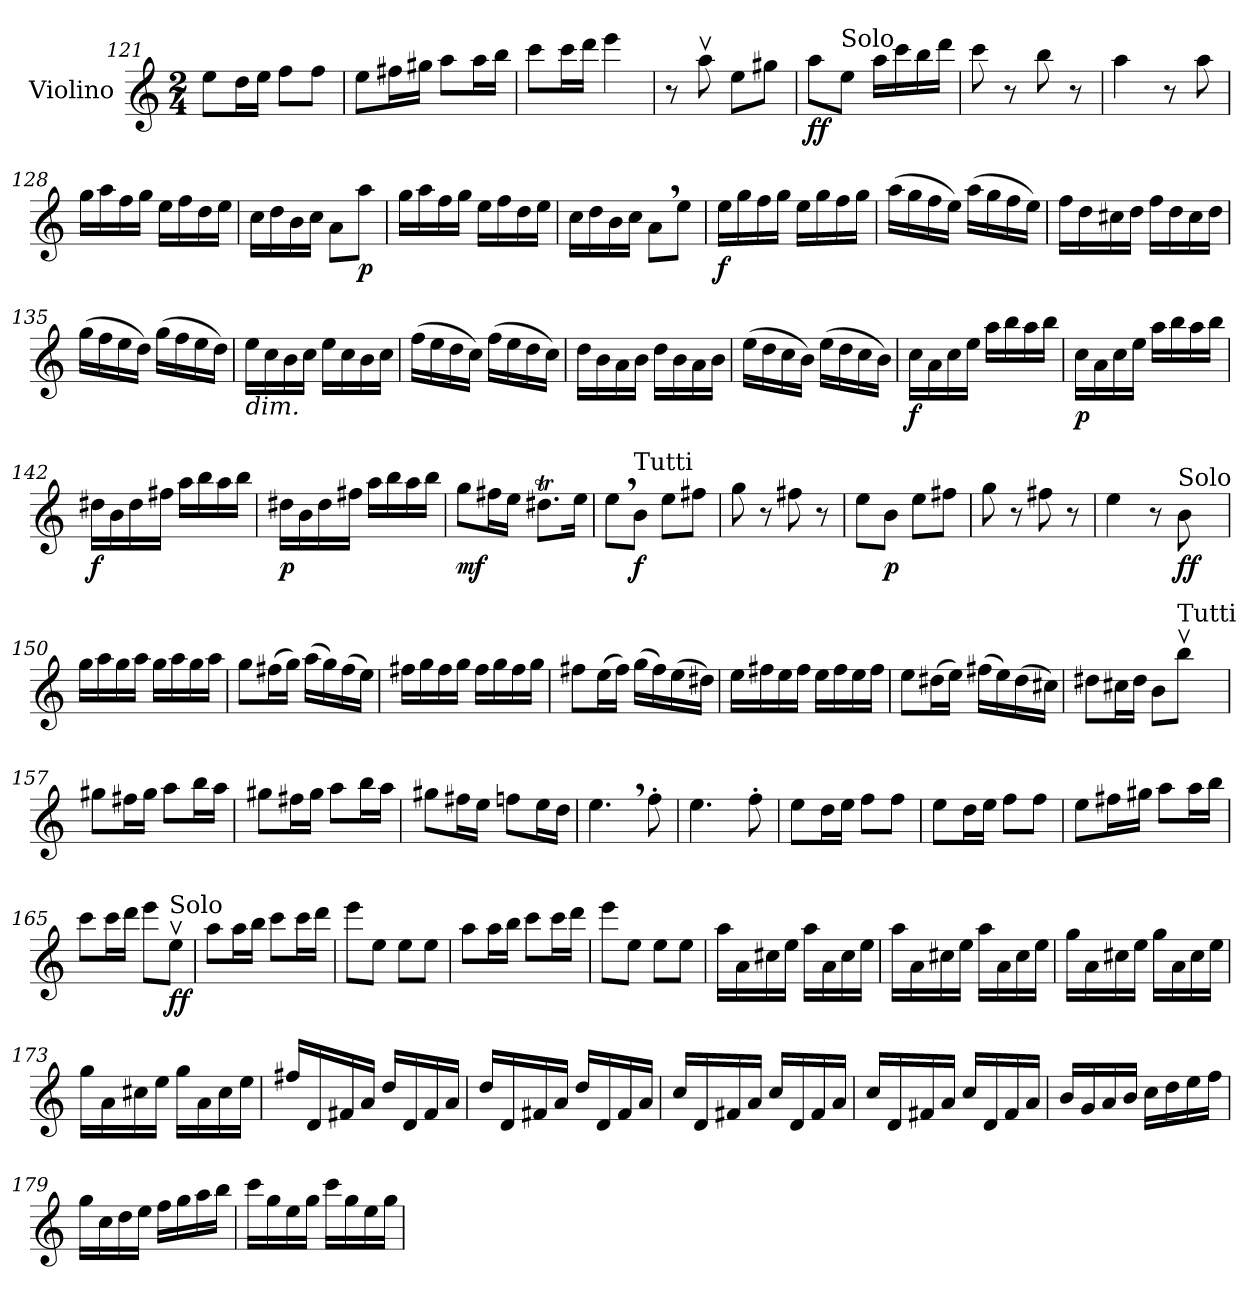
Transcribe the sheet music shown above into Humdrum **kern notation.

**kern	**dynam
*part1	*part1
*staff1	*staff1
*I"Violino	*
*I'Vln.	*
*clefG2	*
*k[]	*
*M2/4	*
=121	=121
8ee\L	.
16dd\L	.
16ee\JJ	.
8ff\L	.
8ff\J	.
!!LO:LB:g=z
=122	=122
8ee\L	.
16ff#X\L	.
16gg#X\JJ	.
8aa\L	.
16aa\L	.
16bb\JJ	.
=123	=123
8ccc\L	.
16ccc\L	.
16ddd\JJ	.
4eee\	.
=124	=124
8r	.
8aav\	.
8ee\L	.
8gg#X\J	.
=125	=125
!	!LO:DY:b
8aa\L	ff
!LO:TX:a:t=Solo	!
8ee\J	.
16aa\LL	.
16ccc\	.
16bb\	.
16ddd\JJ	.
=126	=126
8ccc\	.
8r	.
8bb\	.
8r	.
=127	=127
4aa\	.
8r	.
8aa\	.
=128	=128
16gg\LL	.
16aa\	.
16ff\	.
16gg\JJ	.
16ee\LL	.
16ff\	.
16dd\	.
16ee\JJ	.
!!LO:PB:g=z
=129	=129
16cc\LL	.
16dd\	.
16b\	.
16cc\JJ	.
8a\L	.
!	!LO:DY:b
8aa\J	p
=130	=130
16gg\LL	.
16aa\	.
16ff\	.
16gg\JJ	.
16ee\LL	.
16ff\	.
16dd\	.
16ee\JJ	.
=131	=131
16cc\LL	.
16dd\	.
16b\	.
16cc\JJ	.
8a,\L	.
8ee\J	.
=132	=132
!	!LO:DY:b
16ee\LL	f
16gg\	.
16ff\	.
16gg\JJ	.
16ee\LL	.
16gg\	.
16ff\	.
16gg\JJ	.
=133	=133
(>16aa\LL	.
16gg\	.
16ff\	.
16ee\JJ)	.
(>16aa\LL	.
16gg\	.
16ff\	.
16ee\JJ)	.
=134	=134
16ff\LL	.
16dd\	.
16cc#X\	.
16dd\JJ	.
16ff\LL	.
16dd\	.
16cc#\	.
16dd\JJ	.
!!LO:LB:g=z
=135	=135
(>16gg\LL	.
16ff\	.
16ee\	.
16dd\JJ)	.
(>16gg\LL	.
16ff\	.
16ee\	.
16dd\JJ)	.
=136	=136
!LO:TX:b:i:t=dim.	!
16ee\LL	.
16cc\	.
16b\	.
16cc\JJ	.
16ee\LL	.
16cc\	.
16b\	.
16cc\JJ	.
=137	=137
(>16ff\LL	.
16ee\	.
16dd\	.
16cc\JJ)	.
(>16ff\LL	.
16ee\	.
16dd\	.
16cc\JJ)	.
=138	=138
16dd\LL	.
16b\	.
16a\	.
16b\JJ	.
16dd\LL	.
16b\	.
16a\	.
16b\JJ	.
=139	=139
(>16ee\LL	.
16dd\	.
16cc\	.
16b\JJ)	.
(>16ee\LL	.
16dd\	.
16cc\	.
16b\JJ)	.
=140	=140
!	!LO:DY:b
16cc\LL	f
16a\	.
16cc\	.
16ee\JJ	.
16aa\LL	.
16bb\	.
16aa\	.
16bb\JJ	.
!!LO:LB:g=z
=141	=141
!	!LO:DY:b
16cc\LL	p
16a\	.
16cc\	.
16ee\JJ	.
16aa\LL	.
16bb\	.
16aa\	.
16bb\JJ	.
=142	=142
!	!LO:DY:b
16dd#X\LL	f
16b\	.
16dd#\	.
16ff#X\JJ	.
16aa\LL	.
16bb\	.
16aa\	.
16bb\JJ	.
=143	=143
!	!LO:DY:b
16dd#X\LL	p
16b\	.
16dd#\	.
16ff#X\JJ	.
16aa\LL	.
16bb\	.
16aa\	.
16bb\JJ	.
=144	=144
!	!LO:DY:b
8gg\L	mf
16ff#X\L	.
16ee\JJ	.
8.dd#Xt\L	.
16ee\Jk	.
=145	=145
8ee,\L	.
!LO:TX:a:t=Tutti	!
!	!LO:DY:b
8b\J	f
8ee\L	.
8ff#X\J	.
=146	=146
8gg\	.
8r	.
8ff#X\	.
8r	.
!!LO:LB:g=z
=147	=147
8ee\L	.
!	!LO:DY:b
8b\J	p
8ee\L	.
8ff#X\J	.
=148	=148
8gg\	.
8r	.
8ff#X\	.
8r	.
=149	=149
4ee\	.
8r	.
!LO:TX:a:t=Solo	!
!	!LO:DY:b
8b\	ff
=150	=150
16gg\LL	.
16aa\	.
16gg\	.
16aa\JJ	.
16gg\LL	.
16aa\	.
16gg\	.
16aa\JJ	.
=151	=151
8gg\L	.
(>16ff#X\L	.
16gg\JJ)	.
(>16aa\LL	.
16gg\)	.
(>16ff#\	.
16ee\JJ)	.
=152	=152
16ff#X\LL	.
16gg\	.
16ff#\	.
16gg\JJ	.
16ff#\LL	.
16gg\	.
16ff#\	.
16gg\JJ	.
=153	=153
8ff#X\L	.
(>16ee\L	.
16ff#\JJ)	.
(>16gg\LL	.
16ff#\)	.
(>16ee\	.
16dd#X\JJ)	.
!!LO:LB:g=z
=154	=154
16ee\LL	.
16ff#X\	.
16ee\	.
16ff#\JJ	.
16ee\LL	.
16ff#\	.
16ee\	.
16ff#\JJ	.
=155	=155
8ee\L	.
(>16dd#X\L	.
16ee\JJ)	.
(>16ff#X\LL	.
16ee\)	.
(>16dd#\	.
16cc#X\JJ)	.
=156	=156
8dd#X\L	.
16cc#X\L	.
16dd#\JJ	.
8b\L	.
!LO:TX:a:t=Tutti	!
8bbv\J	.
=157	=157
8gg#X\L	.
16ff#X\L	.
16gg#\JJ	.
8aa\L	.
16bb\L	.
16aa\JJ	.
=158	=158
8gg#X\L	.
16ff#X\L	.
16gg#\JJ	.
8aa\L	.
16bb\L	.
16aa\JJ	.
=159	=159
8gg#X\L	.
16ff#X\L	.
16ee\JJ	.
8ffn\L	.
16ee\L	.
16dd\JJ	.
!!LO:LB:g=z
=160	=160
4.ee,\	.
8ff'\	.
=161	=161
4.ee\	.
8ff'\	.
=162	=162
8ee\L	.
16dd\L	.
16ee\JJ	.
8ff\L	.
8ff\J	.
=163	=163
8ee\L	.
16dd\L	.
16ee\JJ	.
8ff\L	.
8ff\J	.
=164	=164
8ee\L	.
16ff#X\L	.
16gg#X\JJ	.
8aa\L	.
16aa\L	.
16bb\JJ	.
=165	=165
8ccc\L	.
16ccc\L	.
16ddd\JJ	.
8eee\L	.
!LO:TX:a:t=Solo	!
!	!LO:DY:b
8eev\J	ff
=166	=166
8aa\L	.
16aa\L	.
16bb\JJ	.
8ccc\L	.
16ccc\L	.
16ddd\JJ	.
=167	=167
8eee\L	.
8ee\J	.
8ee\L	.
8ee\J	.
!!LO:LB:g=z
=168	=168
8aa\L	.
16aa\L	.
16bb\JJ	.
8ccc\L	.
16ccc\L	.
16ddd\JJ	.
=169	=169
8eee\L	.
8ee\J	.
8ee\L	.
8ee\J	.
=170	=170
16aa\LL	.
16a\	.
16cc#X\	.
16ee\JJ	.
16aa\LL	.
16a\	.
16cc#\	.
16ee\JJ	.
=171	=171
16aa\LL	.
16a\	.
16cc#X\	.
16ee\JJ	.
16aa\LL	.
16a\	.
16cc#\	.
16ee\JJ	.
=172	=172
16gg\LL	.
16a\	.
16cc#X\	.
16ee\JJ	.
16gg\LL	.
16a\	.
16cc#\	.
16ee\JJ	.
=173	=173
16gg\LL	.
16a\	.
16cc#X\	.
16ee\JJ	.
16gg\LL	.
16a\	.
16cc#\	.
16ee\JJ	.
!!LO:LB:g=z
=174	=174
16ff#X/LL	.
16d/	.
16f#X/	.
16a/JJ	.
16dd/LL	.
16d/	.
16f#/	.
16a/JJ	.
=175	=175
16dd/LL	.
16d/	.
16f#X/	.
16a/JJ	.
16dd/LL	.
16d/	.
16f#/	.
16a/JJ	.
=176	=176
16cc/LL	.
16d/	.
16f#X/	.
16a/JJ	.
16cc/LL	.
16d/	.
16f#/	.
16a/JJ	.
=177	=177
16cc/LL	.
16d/	.
16f#X/	.
16a/JJ	.
16cc/LL	.
16d/	.
16f#/	.
16a/JJ	.
=178	=178
16b/LL	.
16g/	.
16a/	.
16b/JJ	.
16cc\LL	.
16dd\	.
16ee\	.
16ff\JJ	.
!!LO:LB:g=z
=179	=179
16gg\LL	.
16cc\	.
16dd\	.
16ee\JJ	.
16ff\LL	.
16gg\	.
16aa\	.
16bb\JJ	.
=180	=180
16ccc\LL	.
16gg<\	.
16ee<\	.
16gg\JJ	.
16ccc\LL	.
16gg\	.
16ee\	.
16gg\JJ	.
=	=
*-	*-
